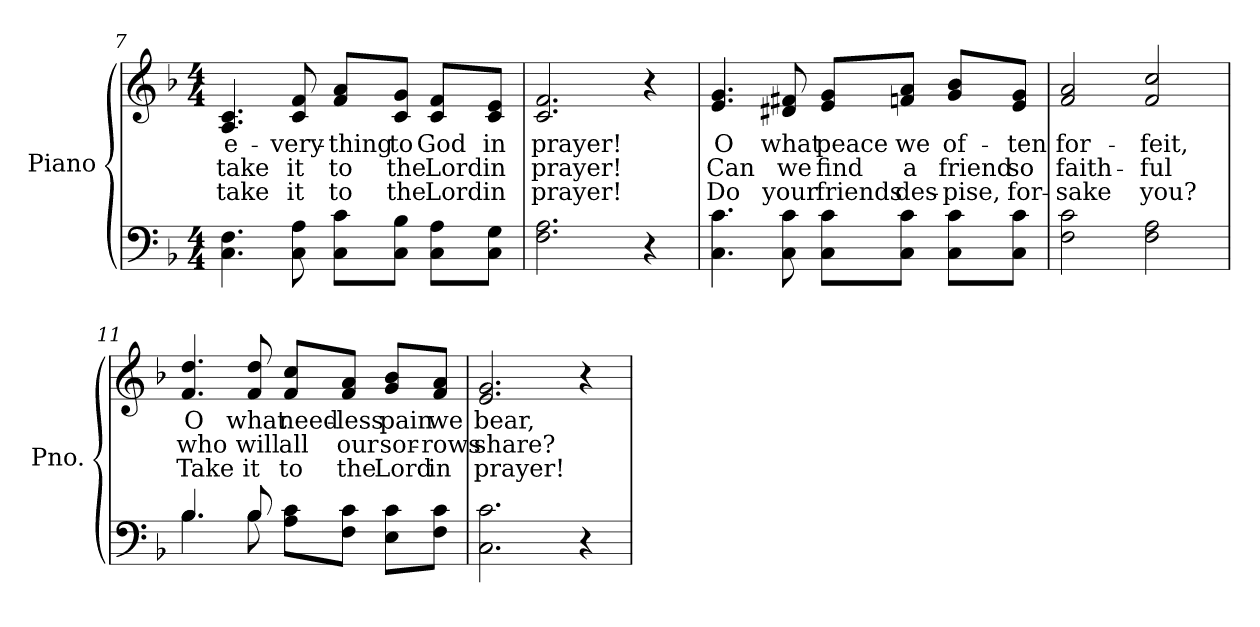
**kern	**kern	**text	**text	**text
*part2	*part1	*part1	*part1	*part1
*staff2	*staff1	*staff1	*staff1	*staff1
*I"Piano	*I"Piano	*	*	*
*I'Pno.	*I'Pno.	*	*	*
*clefF4	*clefG2	*	*	*
*k[b-]	*k[b-]	*	*	*
*F:	*F:	*	*	*
*M4/4	*M4/4	*	*	*
=7	=7	=7	=7	=7
!	!	!LO:LY:b:color=#000000	!LO:LY:b:color=#000000	!LO:LY:b:color=#000000
4.Ci\ 4.Fi	4.Ai/ 4.ci	e-	take	take
!	!	!LO:LY:b:color=#000000	!LO:LY:b:color=#000000	!LO:LY:b:color=#000000
8Ci\ 8Ai	8ci/ 8fi	-very-	it	it
!	!	!LO:LY:b:color=#000000	!LO:LY:b:color=#000000	!LO:LY:b:color=#000000
8Ci\ 8ci\L	8fi/ 8ai/L	-thing	to	to
!	!	!LO:LY:b:color=#000000	!LO:LY:b:color=#000000	!LO:LY:b:color=#000000
8Ci\ 8B-i\J	8ci/ 8gi/J	to	the	the
!	!	!LO:LY:b:color=#000000	!LO:LY:b:color=#000000	!LO:LY:b:color=#000000
8Ci\ 8Ai\L	8ci/ 8fi/L	God	Lord	Lord
!	!	!LO:LY:b:color=#000000	!LO:LY:b:color=#000000	!LO:LY:b:color=#000000
8Ci\ 8Gi\J	8ci/ 8ei/J	in	in	in
=8	=8	=8	=8	=8
!	!	!LO:LY:b:color=#000000	!LO:LY:b:color=#000000	!LO:LY:b:color=#000000
2.Fi\ 2.Ai	2.ci/ 2.fi	prayer!	prayer!	prayer!
4r	4r	.	.	.
!!LO:LB:g=z
=9	=9	=9	=9	=9
!	!	!LO:LY:b:color=#000000	!LO:LY:b:color=#000000	!LO:LY:b:color=#000000
4.Ci\ 4.ci	4.ei/ 4.gi	O	Can	Do
!	!	!LO:LY:b:color=#000000	!LO:LY:b:color=#000000	!LO:LY:b:color=#000000
8Ci\ 8ci	8d#Xi/ 8f#Xi	what	we	your
!	!	!LO:LY:b:color=#000000	!LO:LY:b:color=#000000	!LO:LY:b:color=#000000
8Ci\ 8ci\L	8ei/ 8gi/L	peace	find	friends
!	!	!LO:LY:b:color=#000000	!LO:LY:b:color=#000000	!LO:LY:b:color=#000000
8Ci\ 8ci\J	8fni/ 8ai/J	we	a	des-
!	!	!LO:LY:b:color=#000000	!LO:LY:b:color=#000000	!LO:LY:b:color=#000000
8Ci\ 8ci\L	8gi/ 8b-i/L	of-	friend	-pise,
!	!	!LO:LY:b:color=#000000	!LO:LY:b:color=#000000	!LO:LY:b:color=#000000
8Ci\ 8ci\J	8ei/ 8gi/J	-ten	so	for-
=10	=10	=10	=10	=10
!	!	!LO:LY:b:color=#000000	!LO:LY:b:color=#000000	!LO:LY:b:color=#000000
2Fi\ 2ci	2fi/ 2ai	for-	faith-	-sake
!	!	!LO:LY:b:color=#000000	!LO:LY:b:color=#000000	!LO:LY:b:color=#000000
2Fi\ 2Ai	2fi/ 2cci	-feit,	-ful	you?
!!LO:LB:g=z
=11	=11	=11	=11	=11
*^	*	*	*	*
!	!	!	!LO:LY:b:color=#000000	!LO:LY:b:color=#000000	!LO:LY:b:color=#000000
4.B-i/	4.B-i\	4.fi/ 4.ddi	O	who	Take
!	!	!	!LO:LY:b:color=#000000	!LO:LY:b:color=#000000	!LO:LY:b:color=#000000
8B-i/	8B-i\	8fi/ 8ddi	what	will	it
!	!	!	!LO:LY:b:color=#000000	!LO:LY:b:color=#000000	!LO:LY:b:color=#000000
8Ai\ 8ci\L	2ryy	8fi/ 8cci/L	need-	all	to
!	!	!	!LO:LY:b:color=#000000	!LO:LY:b:color=#000000	!LO:LY:b:color=#000000
8Fi\ 8ci\J	.	8fi/ 8ai/J	-less	our	the
!	!	!	!LO:LY:b:color=#000000	!LO:LY:b:color=#000000	!LO:LY:b:color=#000000
8Ei\ 8ci\L	.	8gi/ 8b-i/L	pain	sor-	Lord
!	!	!	!LO:LY:b:color=#000000	!LO:LY:b:color=#000000	!LO:LY:b:color=#000000
8Fi\ 8ci\J	.	8fi/ 8ai/J	we	-rows	in
*v	*v	*	*	*	*
=12	=12	=12	=12	=12
!	!	!LO:LY:b:color=#000000	!LO:LY:b:color=#000000	!LO:LY:b:color=#000000
2.Ci\ 2.ci	2.ei/ 2.gi	bear,	share?	prayer!
4r	4r	.	.	.
=	=	=	=	=
*-	*-	*-	*-	*-
